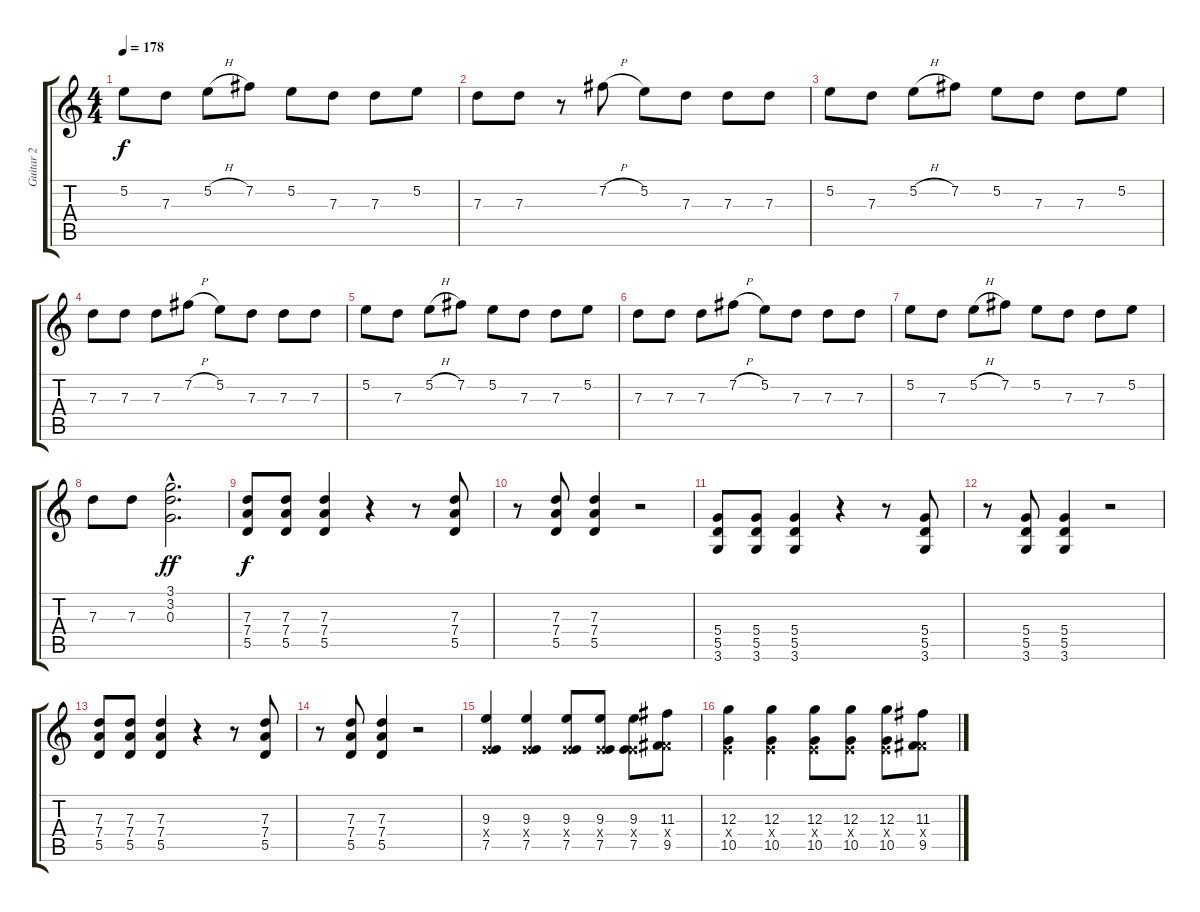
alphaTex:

\track ("Guitar 2" "Guitar 2") {instrument distortionguitar}
\staff {score tabs}
\tuning (E4 B3 G3 D3 A2 E2) {hide}
\ts (4 4)
\tempo 178
\clef g2
\ks c
5.2.8{dy f instrument distortionguitar} 7.3.8 5.2{h}.8 7.2.8 5.2.8 7.3.8 7.3.8 5.2.8 |
7.3.8 7.3.8 r.8 7.2{h}.8 5.2.8 7.3.8 7.3.8 7.3.8 |
5.2.8 7.3.8 5.2{h}.8 7.2.8 5.2.8 7.3.8 7.3.8 5.2.8 |
7.3.8 7.3.8 7.3.8 7.2{h}.8 5.2.8 7.3.8 7.3.8 7.3.8 |
5.2.8 7.3.8 5.2{h}.8 7.2.8 5.2.8 7.3.8 7.3.8 5.2.8 |
7.3.8 7.3.8 7.3.8 7.2{h}.8 5.2.8 7.3.8 7.3.8 7.3.8 |
5.2.8 7.3.8 5.2{h}.8 7.2.8 5.2.8 7.3.8 7.3.8 5.2.8 |
7.3.8 7.3.8 (3.1{hac} 3.2{hac} 0.3{hac}).2{d dy ff} |
(7.3 7.4 5.5).8{dy f} (7.3 7.4 5.5).8 (7.3 7.4 5.5).4 r.4 r.8 (7.3 7.4 5.5).8 |
r.8 (7.3 7.4 5.5).8 (7.3 7.4 5.5).4 r.2 |
(5.4 5.5 3.6).8 (5.4 5.5 3.6).8 (5.4 5.5 3.6).4 r.4 r.8 (5.4 5.5 3.6).8 |
r.8 (5.4 5.5 3.6).8 (5.4 5.5 3.6).4 r.2 |
(7.3 7.4 5.5).8 (7.3 7.4 5.5).8 (7.3 7.4 5.5).4 r.4 r.8 (7.3 7.4 5.5).8 |
r.8 (7.3 7.4 5.5).8 (7.3 7.4 5.5).4 r.2 |
(9.3 2.4{x} 7.5).4 (9.3 2.4{x} 7.5).4 (9.3 2.4{x} 7.5).8 (9.3 2.4{x} 7.5).8 (9.3 2.4{x} 7.5).8 (11.3 4.4{x} 9.5).8 |
(12.3 2.4{x} 10.5).4 (12.3 2.4{x} 10.5).4 (12.3 2.4{x} 10.5).8 (12.3 2.4{x} 10.5).8 (12.3 2.4{x} 10.5).8 (11.3 4.4{x} 9.5).8
